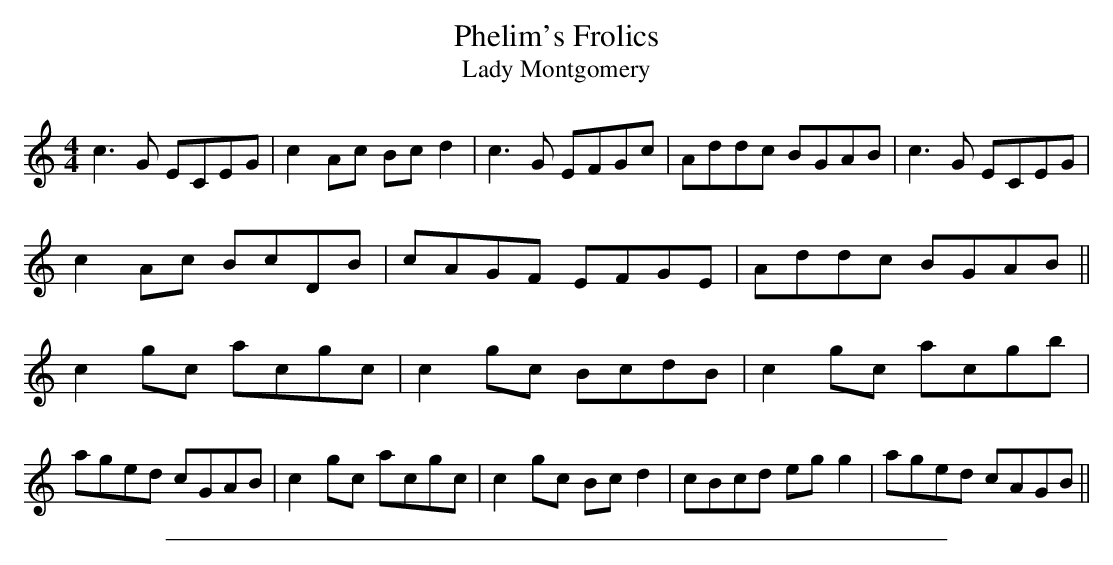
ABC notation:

X:1
T: Phelim's Frolics
T: Lady Montgomery
M:4/4
L:1/8
K:C
c3G ECEG|c2Ac Bcd2|c3G EFGc|Addc BGAB|\
c3G ECEG|c2Ac BcDB|cAGF EFGE|Addc BGAB||\
c2gc acgc|c2gc BcdB|c2gc acgb|aged cGAB|\
c2gc acgc|c2gc Bcd2|cBcd egg2|aged cAGB||
